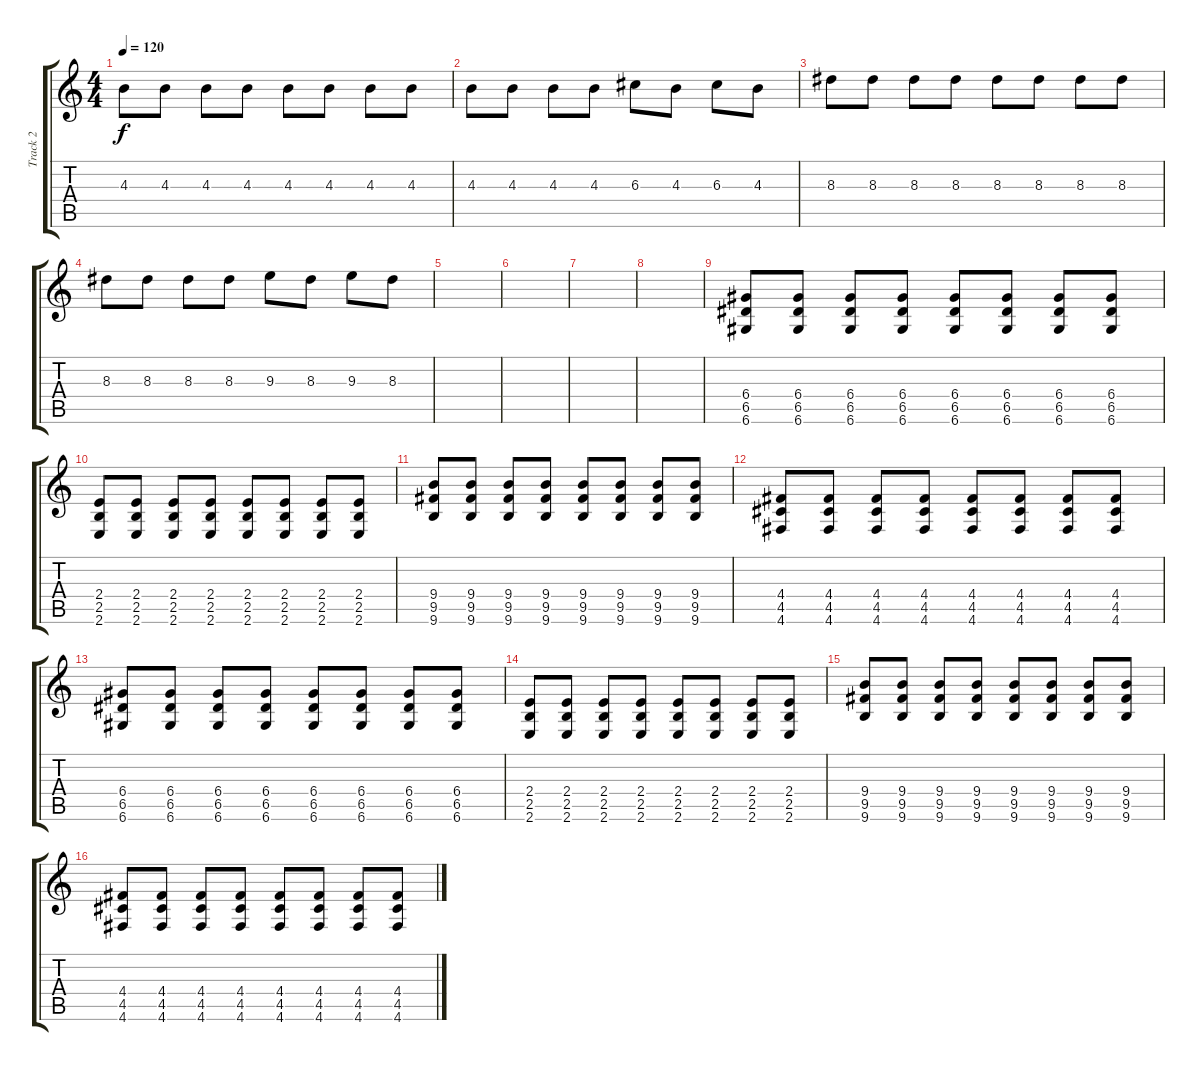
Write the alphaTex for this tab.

\track ("Track 2" "Track 2") {instrument distortionguitar}
\staff {score tabs}
\tuning (E4 B3 G3 D3 A2 D2) {hide}
\ts (4 4)
\tempo 120
\clef g2
\ks c
4.3.8{dy f} 4.3.8 4.3.8 4.3.8 4.3.8 4.3.8 4.3.8 4.3.8 |
4.3.8 4.3.8 4.3.8 4.3.8 6.3.8 4.3.8 6.3.8 4.3.8 |
8.3.8 8.3.8 8.3.8 8.3.8 8.3.8 8.3.8 8.3.8 8.3.8 |
8.3.8 8.3.8 8.3.8 8.3.8 9.3.8 8.3.8 9.3.8 8.3.8 |
|
|
|
|
(6.4 6.5 6.6).8 (6.4 6.5 6.6).8 (6.4 6.5 6.6).8 (6.4 6.5 6.6).8 (6.4 6.5 6.6).8 (6.4 6.5 6.6).8 (6.4 6.5 6.6).8 (6.4 6.5 6.6).8 |
(2.4 2.5 2.6).8 (2.4 2.5 2.6).8 (2.4 2.5 2.6).8 (2.4 2.5 2.6).8 (2.4 2.5 2.6).8 (2.4 2.5 2.6).8 (2.4 2.5 2.6).8 (2.4 2.5 2.6).8 |
(9.4 9.5 9.6).8 (9.4 9.5 9.6).8 (9.4 9.5 9.6).8 (9.4 9.5 9.6).8 (9.4 9.5 9.6).8 (9.4 9.5 9.6).8 (9.4 9.5 9.6).8 (9.4 9.5 9.6).8 |
(4.4 4.5 4.6).8 (4.4 4.5 4.6).8 (4.4 4.5 4.6).8 (4.4 4.5 4.6).8 (4.4 4.5 4.6).8 (4.4 4.5 4.6).8 (4.4 4.5 4.6).8 (4.4 4.5 4.6).8 |
(6.4 6.5 6.6).8 (6.4 6.5 6.6).8 (6.4 6.5 6.6).8 (6.4 6.5 6.6).8 (6.4 6.5 6.6).8 (6.4 6.5 6.6).8 (6.4 6.5 6.6).8 (6.4 6.5 6.6).8 |
(2.4 2.5 2.6).8 (2.4 2.5 2.6).8 (2.4 2.5 2.6).8 (2.4 2.5 2.6).8 (2.4 2.5 2.6).8 (2.4 2.5 2.6).8 (2.4 2.5 2.6).8 (2.4 2.5 2.6).8 |
(9.4 9.5 9.6).8 (9.4 9.5 9.6).8 (9.4 9.5 9.6).8 (9.4 9.5 9.6).8 (9.4 9.5 9.6).8 (9.4 9.5 9.6).8 (9.4 9.5 9.6).8 (9.4 9.5 9.6).8 |
(4.4 4.5 4.6).8 (4.4 4.5 4.6).8 (4.4 4.5 4.6).8 (4.4 4.5 4.6).8 (4.4 4.5 4.6).8 (4.4 4.5 4.6).8 (4.4 4.5 4.6).8 (4.4 4.5 4.6).8
